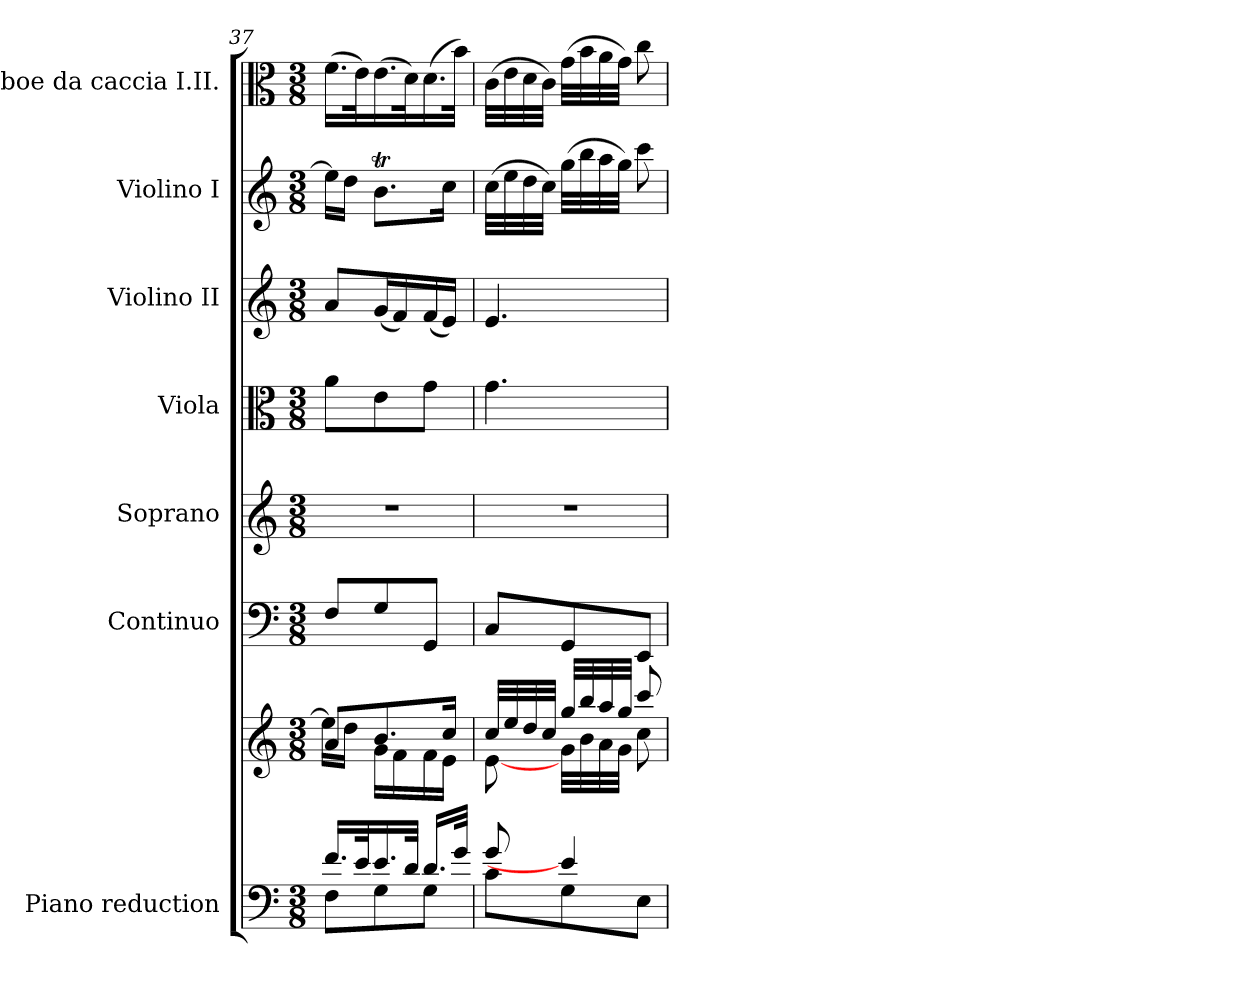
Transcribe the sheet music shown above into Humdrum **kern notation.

**kern	**kern	**kern	**kern	**kern	**kern	**kern	**kern
*part7	*part7	*part6	*part5	*part4	*part3	*part2	*part1
*staff8	*staff7	*staff6	*staff5	*staff4	*staff3	*staff2	*staff1
*I"Piano reduction	*	*I"Continuo	*I"Soprano	*I"Viola	*I"Violino II	*I"Violino I	*I"Oboe da caccia I.II.
*I'Pno	*	*	*	*I'Vla	*I'Vln	*I'Vln	*I'Ob
*clefF4	*clefG2	*clefF4	*clefG2	*clefC3	*clefG2	*clefG2	*clefC3
*k[]	*k[]	*k[]	*k[]	*k[]	*k[]	*k[]	*k[]
*M3/8	*M3/8	*M3/8	*M3/8	*M3/8	*M3/8	*M3/8	*M3/8
=37	=37	=37	=37	=37	=37	=37	=37
*^	*^	*	*	*	*	*	*
16.f/LL	8F\L	8a/L	16ee\LL]	8F/L	4.r	8a\L	8a/L	16ee\LL]	(>16.f\LL
.	.	.	16dd\JJ	.	.	.	.	16dd\JJ	.
32e/K	.	.	.	.	.	.	.	.	32e\K)
16.e/	8G\	8.b/	16g\LL	8G/	.	8e\	(<16g/L	8.bt\L	(>16.e\
.	.	.	16f\	.	.	.	16f/)	.	.
32d/JJk	.	.	.	.	.	.	.	.	32d\K)
16.d/LL	8G\J	.	16f\	8GG/J	.	8g\J	(<16f/	.	(>16.d\
.	.	16cc/Jk	16e\JJ	.	.	.	16e/JJ)	16cc\Jk	.
32g/JJk	.	.	.	.	.	.	.	.	32b\JJk)
!!LO:PB:g=z
=38	=38	=38	=38	=38	=38	=38	=38	=38	=38
8g/	8c\L	32cc/LLL	[8e\	8C/L	4.r	4.g\	4.e/	(>32cc\LLL	(>32c\LLL
.	.	32ee/	.	.	.	.	.	32ee\	32e\
.	.	32dd/	.	.	.	.	.	32dd\	32d\
.	.	32cc/JJJ	.	.	.	.	.	32cc\JJJ)	32c\JJJ)
4e/]	8G\	32gg/LLL	32g\LLL	8GG/	.	.	.	(>32gg\LLL	(>32g\LLL
.	.	32bb/	32b\	.	.	.	.	32bb\	32b\
.	.	32aa/	32a\	.	.	.	.	32aa\	32a\
.	.	32gg/JJJ	32g\JJJ	.	.	.	.	32gg\JJJ)	32g\JJJ)
.	8E\J	8ccc/	8cc\	8EE/J	.	.	.	8ccc\	8cc\
*v	*v	*	*	*	*	*	*	*	*
*	*v	*v	*	*	*	*	*	*
=	=	=	=	=	=	=	=
*-	*-	*-	*-	*-	*-	*-	*-
